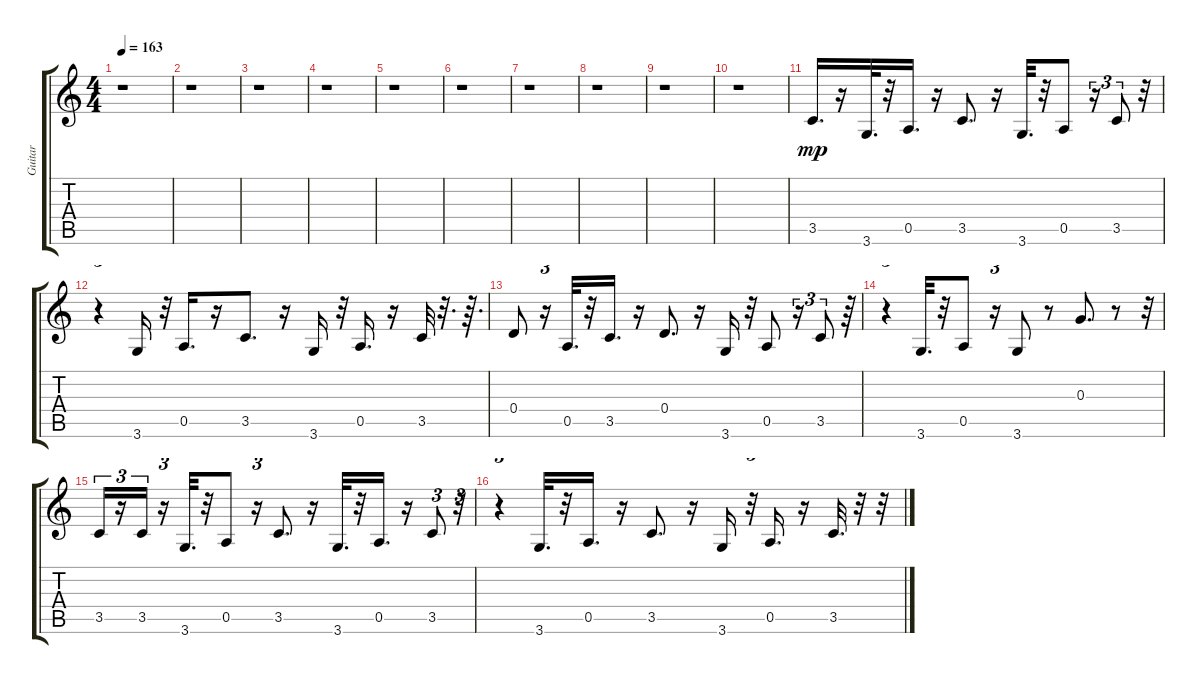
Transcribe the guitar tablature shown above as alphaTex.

\track ("Guitar" "Guitar") {instrument electricguitarmuted}
\staff {score tabs}
\tuning (E4 B3 G3 D3 A2 E2) {hide}
\ts (4 4)
\tempo 163
\clef g2
\ks c
r.1{dy mp} |
r.1 |
r.1 |
r.1 |
r.1 |
r.1 |
r.1 |
r.1 |
r.1 |
r.1 |
3.5.16{d} r.16 3.6.32{d} r.32 0.5.16{d} r.16 3.5.8{d} r.16 3.6.32{d} r.32 0.5.8 r.16{tu (3 2)} 3.5.8{tu (3 2)} r.32 |
r.4{tu (3 2)} 3.6.16 r.32{tu (3 2)} 0.5.16{d} r.16 3.5.8{d} r.16 3.6.16 r.32{tu (3 2)} 0.5.16{d} r.16 3.5.32 r.32{d} r.64{d} |
0.4.8 r.16{tu (3 2)} 0.5.32{d} r.32 3.5.16{d} r.16 0.4.8{d} r.16 3.6.16 r.32{tu (3 2)} 0.5.8 r.16{tu (3 2)} 3.5.8{tu (3 2)} r.64 |
r.4{tu (3 2)} 3.6.32{d} r.32 0.5.8 r.16{tu (3 2)} 3.6.8 r.8 0.3.8{d} r.8 r.32{tu (3 2)} |
3.5.16{tu (3 2)} r.16{tu (3 2)} 3.5.16{tu (3 2)} r.16{tu (3 2)} 3.6.32{d} r.32 0.5.8 r.16{tu (3 2)} 3.5.8{d} r.16 3.6.32{d} r.32 0.5.16{d} r.16 3.5.8{tu (3 2)} r.32{tu (3 2)} |
r.4{tu (3 2)} 3.6.32{d} r.32 0.5.16{d} r.16 3.5.8{d} r.16 3.6.16 r.32{tu (3 2)} 0.5.16{d} r.16 3.5.32{d} r.32 r.32
